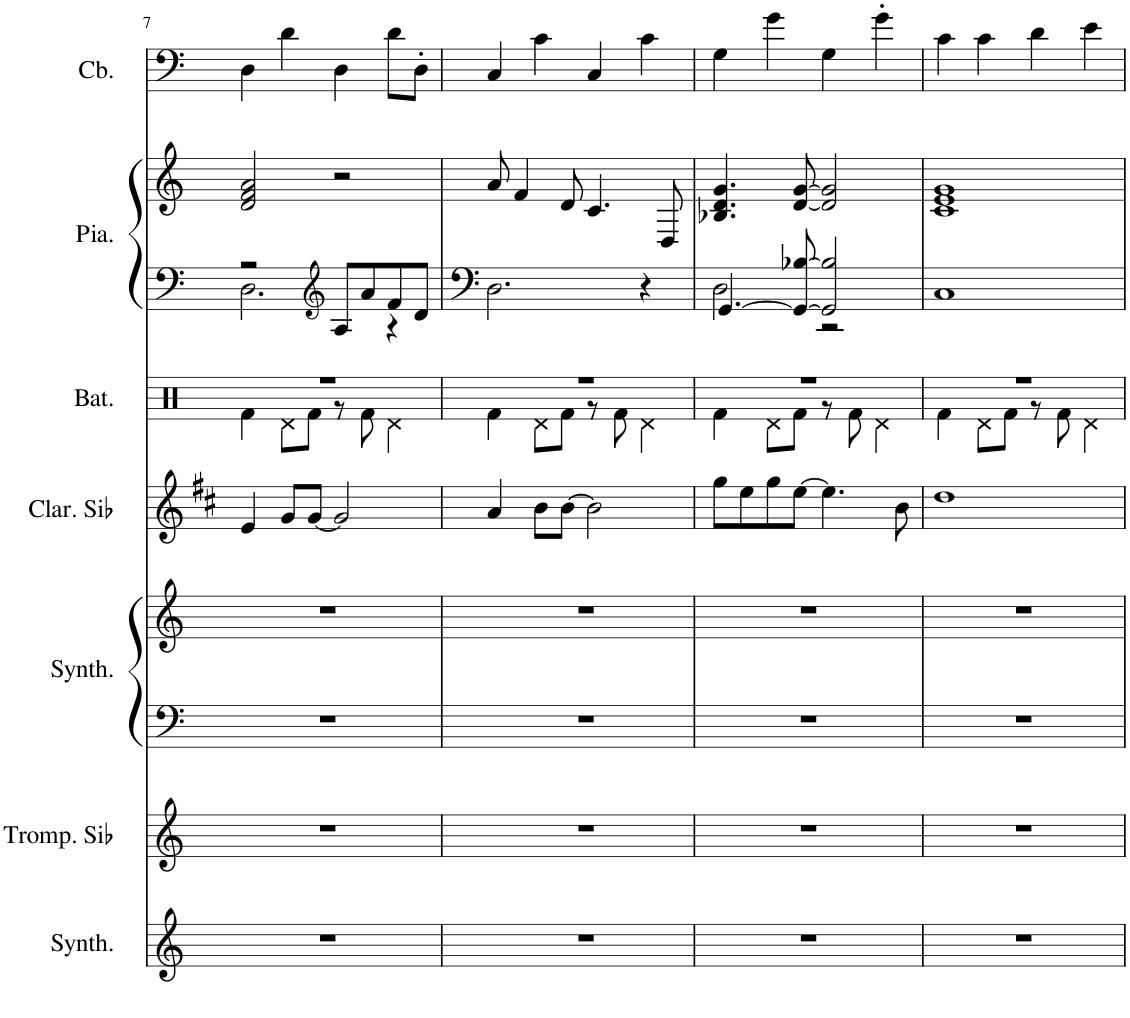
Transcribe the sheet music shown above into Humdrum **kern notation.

**kern	**kern	**kern	**kern	**kern	**kern	**kern	**kern	**kern
*part7	*part6	*part5	*part5	*part4	*part3	*part2	*part2	*part1
*staff9	*staff8	*staff7	*staff6	*staff5	*staff4	*staff3	*staff2	*staff1
*I"Synthétiseur de cuivres, Synth Brass 1	*I"Trompette en Sib, Trumpet	*I"Synthétiseur d'instruments à cordes, Synth Strings 2	*	*I"Clarinette en Sib	*I"Batterie	*I"Piano, Bright Acoustic Piano	*	*I"Contrebasse, Acoustic Bass
*I'Synth.	*I'Tromp. Sib	*I'Synth.	*	*I'Clar. Sib	*I'Bat.	*I'Pia.	*	*I'Cb.
!!LO:PB:g=z
*clefG2	*clefG2	*clefF4	*clefG2	*clefG2	*clefX	*clefG2	*clefG2	*clefF4
*	*Trd1c2	*	*	*Trd1c2	*	*	*	*Trd7c12
*k[]	*k[]	*k[]	*k[]	*k[f#c#]	*k[]	*k[]	*k[]	*k[]
*M4/4	*M4/4	*M4/4	*M4/4	*M4/4	*M4/4	*M4/4	*M4/4	*M4/4
=7	=7	=7	=7	=7	=7	=7	=7	=7
*	*	*	*	*	*^	*^	*	*
1r	1r	1r	1r	4e/	1r	4Rf\	2r	2.D\	2d/ 2f/ 2a/	4D\
.	.	.	.	8g/L	.	8Rd\L	.	.	.	4d\
.	.	.	.	[8g/J	.	8Rf\J	.	.	.	.
*	*	*	*	*	*	*	*clefG2	*	*	*
.	.	.	.	2g/]	.	8r	8A/L	.	2r	4D\
.	.	.	.	.	.	8Rf\	8a/	.	.	.
.	.	.	.	.	.	4Rd\	8f/	4r	.	8d\L
.	.	.	.	.	.	.	8d/J	.	.	8D'\J
*	*	*	*	*	*	*	*v	*v	*	*
=8	=8	=8	=8	=8	=8	=8	=8	=8	=8
1r	1r	1r	1r	4a/	1r	4Rf\	2.D\	8a/	4C/
.	.	.	.	.	.	.	.	4f/	.
.	.	.	.	8b\L	.	8Rd\L	.	.	4c\
.	.	.	.	[8b\J	.	8Rf\J	.	8d/	.
.	.	.	.	2b\]	.	8r	.	4.c/	4C/
.	.	.	.	.	.	8Rf\	.	.	.
.	.	.	.	.	.	4Rd\	4r	.	4c\
.	.	.	.	.	.	.	.	8D/	.
=9	=9	=9	=9	=9	=9	=9	=9	=9	=9
*	*	*	*	*	*	*	*^	*	*
1r	1r	1r	1r	8gg\L	1r	4Rf\	[4.GG/	2D\	4.B-X/ 4.d/ 4.g/	4G\
.	.	.	.	8ee\	.	.	.	.	.	.
.	.	.	.	8gg\	.	8Rd\L	.	.	.	4g\
.	.	.	.	[8ee\J	.	8Rf\J	8GG/_ [8B-X/	.	[8d/ [8g/	.
.	.	.	.	4.ee\]	.	8r	2GG/] 2B-/]	2r	2d/] 2g/]	4G\
.	.	.	.	.	.	8Rf\	.	.	.	.
.	.	.	.	.	.	4Rd\	.	.	.	4g'\
.	.	.	.	8b\	.	.	.	.	.	.
*	*	*	*	*	*	*	*v	*v	*	*
=10	=10	=10	=10	=10	=10	=10	=10	=10	=10
1r	1r	1r	1r	1dd	1r	4Rf\	1C	1c 1e 1g	4c\
.	.	.	.	.	.	8Rd\L	.	.	4c\
.	.	.	.	.	.	8Rf\J	.	.	.
.	.	.	.	.	.	8r	.	.	4d\
.	.	.	.	.	.	8Rf\	.	.	.
.	.	.	.	.	.	4Rd\	.	.	4e\
*	*	*	*	*	*v	*v	*	*	*
=	=	=	=	=	=	=	=	=
*-	*-	*-	*-	*-	*-	*-	*-	*-
